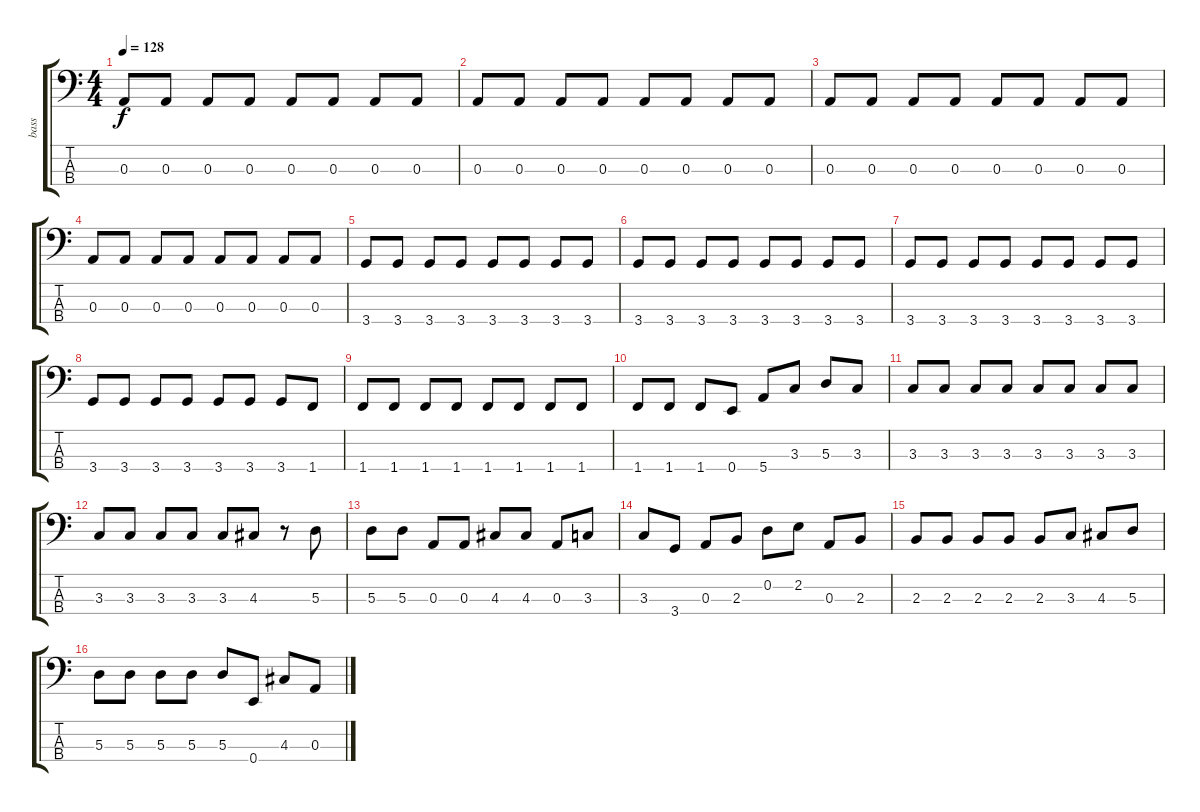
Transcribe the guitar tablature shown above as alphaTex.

\track ("bass" "bass") {instrument slapbass1}
\staff {score tabs}
\tuning (G2 D2 A1 E1) {hide}
\ts (4 4)
\tempo 128
\clef f4
\ks c
0.3.8{dy f} 0.3.8 0.3.8 0.3.8 0.3.8 0.3.8 0.3.8 0.3.8 |
0.3.8 0.3.8 0.3.8 0.3.8 0.3.8 0.3.8 0.3.8 0.3.8 |
0.3.8 0.3.8 0.3.8 0.3.8 0.3.8 0.3.8 0.3.8 0.3.8 |
0.3.8 0.3.8 0.3.8 0.3.8 0.3.8 0.3.8 0.3.8 0.3.8 |
3.4.8 3.4.8 3.4.8 3.4.8 3.4.8 3.4.8 3.4.8 3.4.8 |
3.4.8 3.4.8 3.4.8 3.4.8 3.4.8 3.4.8 3.4.8 3.4.8 |
3.4.8 3.4.8 3.4.8 3.4.8 3.4.8 3.4.8 3.4.8 3.4.8 |
3.4.8 3.4.8 3.4.8 3.4.8 3.4.8 3.4.8 3.4.8 1.4.8 |
1.4.8 1.4.8 1.4.8 1.4.8 1.4.8 1.4.8 1.4.8 1.4.8 |
1.4.8 1.4.8 1.4.8 0.4.8 5.4.8 3.3.8 5.3.8 3.3.8 |
3.3.8 3.3.8 3.3.8 3.3.8 3.3.8 3.3.8 3.3.8 3.3.8 |
3.3.8 3.3.8 3.3.8 3.3.8 3.3.8 4.3.8 r.8 5.3.8 |
5.3.8 5.3.8 0.3.8 0.3.8 4.3.8 4.3.8 0.3.8 3.3.8 |
3.3.8 3.4.8 0.3.8 2.3.8 0.2.8 2.2.8 0.3.8 2.3.8 |
2.3.8 2.3.8 2.3.8 2.3.8 2.3.8 3.3.8 4.3.8 5.3.8 |
5.3.8 5.3.8 5.3.8 5.3.8 5.3.8 0.4.8 4.3.8 0.3.8
